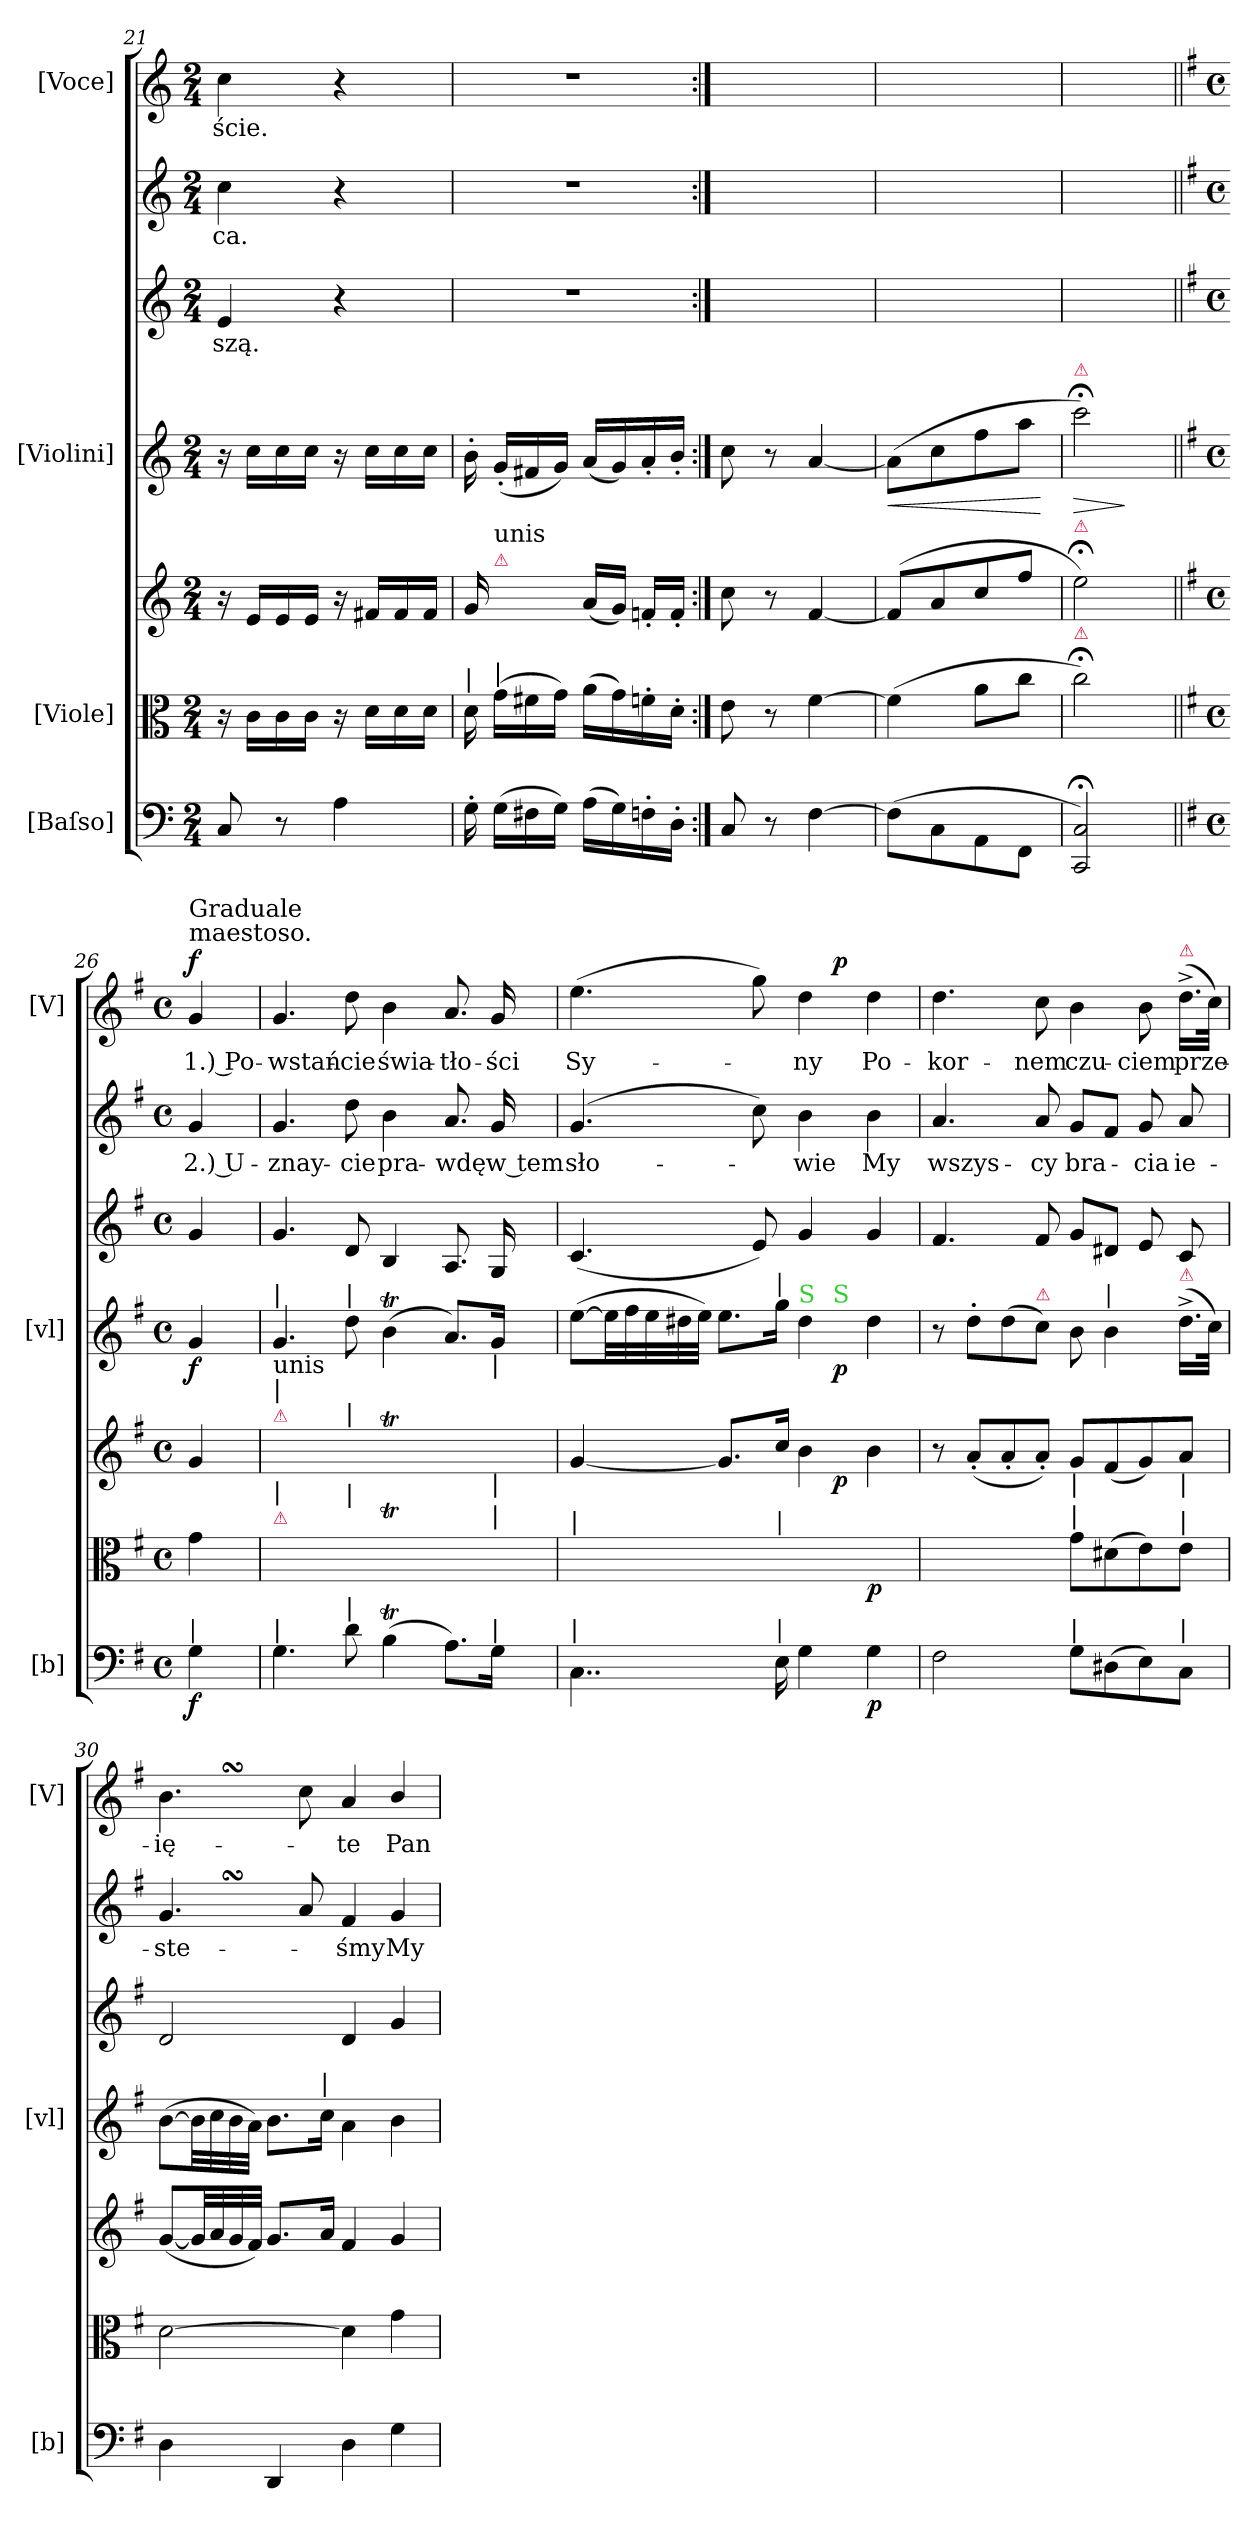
**kern	**dynam	**kern	**dynam	**kern	**dynam	**kern	**dynam	**kern	**text	**kern	**text	**kern	**text	**dynam
*part7	*part7	*part6	*part6	*part5	*part5	*part4	*part4	*part3	*part3	*part2	*part2	*part1	*part1	*part1
*staff7	*staff7	*staff6	*staff6	*staff5	*staff5	*staff4	*staff4	*staff3	*staff3	*staff2	*staff2	*staff1	*staff1	*staff1
*I"[Baſso]	*	*I"[Viole]	*	*	*	*I"[Violini]	*	*	*	*	*	*I"[Voce]	*	*
*I'[b]	*	*	*	*	*	*I'[vl]	*	*	*	*	*	*I'[V]	*	*
*clefF4	*	*clefC3	*	*clefG2	*	*clefG2	*	*clefG2	*	*clefG2	*	*clefG2	*	*
*k[]	*	*k[]	*	*k[]	*	*k[]	*	*k[]	*	*k[]	*	*k[]	*	*
*M2/4	*	*M2/4	*	*M2/4	*	*M2/4	*	*M2/4	*	*M2/4	*	*M2/4	*	*
=21	=21	=21	=21	=21	=21	=21	=21	=21	=21	=21	=21	=21	=21	=21
8C/	.	16r	.	16r	.	16r	.	4e/	-szą.	4cc\	-ca.	4cc\	-ście.	.
.	.	16c\LL	.	16e/LL	.	16cc\LL	.	.	.	.	.	.	.	.
8r	.	16c\	.	16e/	.	16cc\	.	.	.	.	.	.	.	.
.	.	16c\JJ	.	16e/JJ	.	16cc\JJ	.	.	.	.	.	.	.	.
4A\	.	16r	.	16r	.	16r	.	4r	.	4r	.	4r	.	.
.	.	16d\LL	.	16f#X/LL	.	16cc\LL	.	.	.	.	.	.	.	.
.	.	16d\	.	16f#/	.	16cc\	.	.	.	.	.	.	.	.
.	.	16d\JJ	.	16f#/JJ	.	16cc\JJ	.	.	.	.	.	.	.	.
=22	=22	=22	=22	=22	=22	=22	=22	=22	=22	=22	=22	=22	=22	=22
!	!	!LO:TX:a:t=|	!	!	!	!	!	!	!	!	!	!	!	!
16G'\	.	16d\	.	16g/	.	16b'\	.	2r	.	2r	.	2r	.	.
!	!	!	!	!LO:TX:a:color=crimson:t=⚠	!	!	!	!	!	!	!	!	!	!
!	!	!	!	!LO:TX:a:t=unis	!	!	!	!	!	!	!	!	!	!
!	!	!LO:TX:a:t=|	!	!	!	!	!	!	!	!	!	!	!	!
(16G\LL	.	(16g\LL	.	(16g'/LLyy	.	(16g'/LL	.	.	.	.	.	.	.	.
16F#X\	.	16f#X\	.	16f#X/yy	.	16f#X/	.	.	.	.	.	.	.	.
16G\JJ)	.	16g\JJ)	.	16g/JJyy)	.	16g/JJ)	.	.	.	.	.	.	.	.
(16A\LL	.	(16a\LL	.	(16a/LL	.	(16a/LL	.	.	.	.	.	.	.	.
16G\)	.	16g\)	.	16g/JJ)	.	16g/)	.	.	.	.	.	.	.	.
16Fn'\	.	16fn'\	.	16fn'/LL	.	16a'/	.	.	.	.	.	.	.	.
16D'\JJ	.	16d'\JJ	.	16f'/JJ	.	16b'/JJ	.	.	.	.	.	.	.	.
=23:|!	=23:|!	=23:|!	=23:|!	=23:|!	=23:|!	=23:|!	=23:|!	=23:|!	=23:|!	=23:|!	=23:|!	=23:|!	=23:|!	=23:|!
8C/	.	8e\	.	8cc\	.	8cc\	.	2ryy	.	2ryy	.	2ryy	.	.
8r	.	8r	.	8r	.	8r	.	.	.	.	.	.	.	.
[4F\	.	[4f\	.	[4f/	.	[4a/	.	.	.	.	.	.	.	.
=24	=24	=24	=24	=24	=24	=24	=24	=24	=24	=24	=24	=24	=24	=24
!	!	!	!	!	!	!	!LO:HP:b	!	!	!	!	!	!	!
(8F\L]	.	(4f\]	.	(8f/L]	.	(8a\L]	<	2ryy	.	2ryy	.	2ryy	.	.
8C\	.	.	.	8a/	.	8cc\	.	.	.	.	.	.	.	.
8AA\	.	8a\L	.	8cc/	.	8ff\	.	.	.	.	.	.	.	.
8FF\J	.	8cc\J	.	8ff/J	.	8aa\J	.	.	.	.	.	.	.	.
.	.	.	.	.	.	.	[	.	.	.	.	.	.	.
=25	=25	=25	=25	=25	=25	=25	=25	=25	=25	=25	=25	=25	=25	=25
!	!	!	!	!	!	!LO:TX:a:color=crimson:t=⚠	!	!	!	!	!	!	!	!
!	!	!	!	!LO:TX:a:color=crimson:t=⚠	!	!	!	!	!	!	!	!	!	!
!	!	!LO:TX:a:color=crimson:t=⚠	!	!	!	!	!	!	!	!	!	!	!	!
!	!	!	!	!	!	!	!LO:HP:b	!	!	!	!	!	!	!
2CC;</ 2C;</)	.	2cc;<\)	.	2ee;<\)	.	2ccc;<\)	>	2ryy	.	2ryy	.	2ryy	.	.
.	.	.	.	.	.	.	]	.	.	.	.	.	.	.
=26||	=26||	=26||	=26||	=26||	=26||	=26||	=26||	=26||	=26||	=26||	=26||	=26||	=26||	=26||
*k[f#]	*	*k[f#]	*	*k[f#]	*	*k[f#]	*	*k[f#]	*	*k[f#]	*	*k[f#]	*	*
*M4/4	*	*M4/4	*	*M4/4	*	*M4/4	*	*M4/4	*	*M4/4	*	*M4/4	*	*
*met(c)	*	*met(c)	*	*met(c)	*	*met(c)	*	*met(c)	*	*met(c)	*	*met(c)	*	*
!	!	!	!	!	!	!	!	!	!	!	!	!LO:TX:a:t=maestoso.	!	!
!	!	!	!	!	!	!	!	!	!	!	!	!LO:TX:a:t=Graduale	!	!
!LO:TX:a:t=|	!	!	!	!	!	!	!	!	!	!	!	!	!	!
!	!	!	!	!	!	!	!LO:DY:b	!	!	!	!	!	!	!LO:DY:a
4G\	f	4g\	.	4g/	.	4g/	f	4g/	.	4g/	2.) U-	4g/	1.) Po-	f
=27	=27	=27	=27	=27	=27	=27	=27	=27	=27	=27	=27	=27	=27	=27
!	!	!	!	!	!	!LO:TX:a:t=|	!	!	!	!	!	!	!	!
!	!	!	!	!LO:TX:a:color=crimson:t=⚠	!	!	!	!	!	!	!	!	!	!
!	!	!	!	!LO:TX:a:t=|	!	!	!	!	!	!	!	!	!	!
!	!	!	!	!LO:TX:a:t=unis	!	!	!	!	!	!	!	!	!	!
!	!	!LO:TX:a:color=crimson:t=⚠	!	!	!	!	!	!	!	!	!	!	!	!
!	!	!LO:TX:a:t=|	!	!	!	!	!	!	!	!	!	!	!	!
!LO:TX:a:t=|	!	!	!	!	!	!	!	!	!	!	!	!	!	!
4.G\	.	4.g\yy	.	4.g/yy	.	4.g/	.	4.g/	.	4.g/	-znay-	4.g/	-wstań-	.
!	!	!	!	!	!	!LO:TX:a:t=|	!	!	!	!	!	!	!	!
!	!	!	!	!LO:TX:a:t=|	!	!	!	!	!	!	!	!	!	!
!	!	!LO:TX:a:t=|	!	!	!	!	!	!	!	!	!	!	!	!
!LO:TX:a:t=|	!	!	!	!	!	!	!	!	!	!	!	!	!	!
8d\	.	8dd\yy	.	8dd\yy	.	8dd\	.	8d/	.	8dd\	-cie	8dd\	-cie	.
(4Bt\	.	(4bt\yy	.	(4bt\yy	.	(4bt\	.	4B/	.	4b\	pra-	4b\	świa-	.
8.A\L)	.	8.a\Lyy)	.	8.a/Lyy)	.	8.a/L)	.	8.A/	.	8.a/	-wdę	8.a/	-tło-	.
!	!	!	!	!	!	!LO:TX:b:t=|	!	!	!	!	!	!	!	!
!	!	!	!	!LO:TX:b:t=|	!	!	!	!	!	!	!	!	!	!
!	!	!LO:TX:a:t=|	!	!	!	!	!	!	!	!	!	!	!	!
!LO:TX:a:t=|	!	!	!	!	!	!	!	!	!	!	!	!	!	!
16G\Jk	.	16g\Jkyy	.	16g/Jkyy	.	16g/Jk	.	16G/	.	16g/	w tem	16g/	-ści	.
=28	=28	=28	=28	=28	=28	=28	=28	=28	=28	=28	=28	=28	=28	=28
*	*	*	*	*^	*	*^	*	*	*	*	*	*^	*	*
!	!	!LO:TX:a:t=|	!	!	!	!	!	!	!	!	!	!	!	!	!	!	!
!LO:TX:a:t=|	!	!	!	!	!	!	!	!	!	!	!	!	!	!	!	!	!
4..C\	.	4..c\yy	.	[4g/	2ryy	.	([8ee\L	2ryy	.	(4.c/	.	(4.g/	sło-	(4.ee\	2ryy	Sy-	.
*	*	*	*	*	*	*	*Xtuplet	*	*	*	*	*	*	*	*	*	*
.	.	.	.	.	.	.	40ee\LL]	.	.	.	.	.	.	.	.	.	.
.	.	.	.	.	.	.	40ff#\	.	.	.	.	.	.	.	.	.	.
.	.	.	.	.	.	.	40ee\	.	.	.	.	.	.	.	.	.	.
.	.	.	.	.	.	.	40dd#X\	.	.	.	.	.	.	.	.	.	.
.	.	.	.	.	.	.	40ee\JJJ)	.	.	.	.	.	.	.	.	.	.
.	.	.	.	8.g/L]	.	.	8.ee\L	.	.	.	.	.	.	.	.	.	.
.	.	.	.	.	.	.	.	.	.	8e/)	.	8cc\)	.	8gg\)	.	.	.
!	!	!	!	!	!	!	!LO:TX:a:t=|	!	!	!	!	!	!	!	!	!	!
!	!	!LO:TX:a:t=|	!	!	!	!	!	!	!	!	!	!	!	!	!	!	!
!LO:TX:a:t=|	!	!	!	!	!	!	!	!	!	!	!	!	!	!	!	!	!
16E\	.	16e\yy	.	16cc/Jk	.	.	16gg\Jk	.	.	.	.	.	.	.	.	.	.
!	!	!	!	!	!	!	!LO:TX:a:color=limegreen:t=S	!	!	!	!	!	!	!	!	!	!
4G\	.	4g\yy	.	4b\	8ryy	.	4dd#\	8ryy	.	4g/	.	4b\	-wie	4dd\	8ryy	-ny	.
!	!	!	!	!	!	!	!	!LO:TX:a:color=limegreen:t=S	!	!	!	!	!	!	!	!	!
!	!	!	!	!	!	!	!	!	!LO:DY:b	!	!	!	!	!	!	!	!LO:DY:a
.	.	.	.	.	4.ryy	p	.	4.ryy	p	.	.	.	.	.	4.ryy	.	p
4G\	p	4g\yy	p	4b\	.	.	4dd#\	.	.	4g/	.	4b\	My	4dd\	.	Po-	.
*	*	*	*	*v	*v	*	*	*	*	*	*	*	*	*v	*v	*	*
*	*	*	*	*	*	*v	*v	*	*	*	*	*	*	*	*
=29	=29	=29	=29	=29	=29	=29	=29	=29	=29	=29	=29	=29	=29	=29
2F#\	.	2f#\yy	.	8r	.	8r	.	4.f#/	.	4.a/	wszys-	4.dd\	-kor-	.
.	.	.	.	(8a'/L	.	8dd'\L	.	.	.	.	.	.	.	.
.	.	.	.	8a'/	.	(8dd\	.	.	.	.	.	.	.	.
!	!	!	!	!	!	!LO:TX:a:color=crimson:t=⚠	!	!	!	!	!	!	!	!
.	.	.	.	8a'/J)	.	8cc\J)	.	8f#/	.	8a/	-cy	8cc\	-nem	.
!	!	!	!	!LO:TX:b:t=|	!	!	!	!	!	!	!	!	!	!
!	!	!LO:TX:a:t=|	!	!	!	!	!	!	!	!	!	!	!	!
!LO:TX:a:t=|	!	!	!	!	!	!	!	!	!	!	!	!	!	!
8G\L	.	8g\L	.	8g/L	.	8b\	.	8g/L	.	8g/L	bra-	4b\	czu-	.
!	!	!	!	!	!	!LO:TX:a:t=|	!	!	!	!	!	!	!	!
(8D#X\	.	(8d#X\	.	(8f#/	.	4b\	.	8d#X/J	.	8f#/J	.	.	.	.
8E\)	.	8e\)	.	8g/)	.	.	.	8e/	.	8g/	-cia	8b\	-ciem	.
!	!	!	!	!	!	!	!	!	!	!	!	!LO:TX:a:color=crimson:t=⚠	!	!
!	!	!	!	!	!	!LO:TX:a:color=crimson:t=⚠	!	!	!	!	!	!	!	!
!	!	!	!	!LO:TX:b:t=|	!	!	!	!	!	!	!	!	!	!
!	!	!LO:TX:a:t=|	!	!	!	!	!	!	!	!	!	!	!	!
!LO:TX:a:t=|	!	!	!	!	!	!	!	!	!	!	!	!	!	!
8C\J	.	8e\J	.	8a/J	.	(16.dd^<\LL	.	8c/	.	8a/	ie-	(16.dd^\LL	prze-	.
.	.	.	.	.	.	32cc\JJk)	.	.	.	.	.	32cc\JJk)	.	.
=30	=30	=30	=30	=30	=30	=30	=30	=30	=30	=30	=30	=30	=30	=30
4D\	.	[2d\	.	([8g/L	.	([8b\L	.	2d/	.	4.gSSs/	-ste-	4.bSsS\	-ię-	.
.	.	.	.	32g/LL]	.	32b\LL]	.	.	.	.	.	.	.	.
.	.	.	.	32a/	.	32cc\	.	.	.	.	.	.	.	.
.	.	.	.	32g/	.	32b\	.	.	.	.	.	.	.	.
.	.	.	.	32f#/JJJ)	.	32a\JJJ)	.	.	.	.	.	.	.	.
4DD/	.	.	.	8.g/L	.	8.b\L	.	.	.	.	.	.	.	.
.	.	.	.	.	.	.	.	.	.	8a/	.	8cc\	.	.
!	!	!	!	!	!	!LO:TX:a:t=|	!	!	!	!	!	!	!	!
.	.	.	.	16a/Jk	.	16cc\Jk	.	.	.	.	.	.	.	.
4D\	.	4d\]	.	4f#/	.	4a\	.	4d/	.	4f#/	-śmy	4a/	-te	.
4G\	.	4g\	.	4g/	.	4b\	.	4g/	.	4g/	My	4b/	Pan	.
=	=	=	=	=	=	=	=	=	=	=	=	=	=	=
*-	*-	*-	*-	*-	*-	*-	*-	*-	*-	*-	*-	*-	*-	*-
